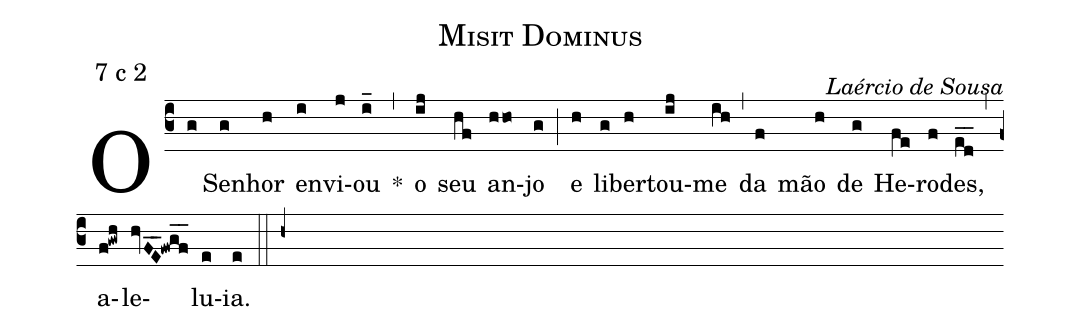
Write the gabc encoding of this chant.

name: Misit Dominus;
mode: 7;
mode-differentia: c 2;
commentary: Laércio de Sousa;
%%
(c3)

O(g) Se(g)nhor(h) en(i)vi(j)ou(i_) *(,) o(ij) seu(hf) an(hho)jo(g) (;) e(h) li(g)ber(h)tou-(ij)me(ih) (,) da(f) mão(h) de(g) He(fe)ro(f)des,(e_d_) (,) a(f!gwh)le(hvF_E_!fwg_f_)lu(e)ia.(e)

(::h+)
